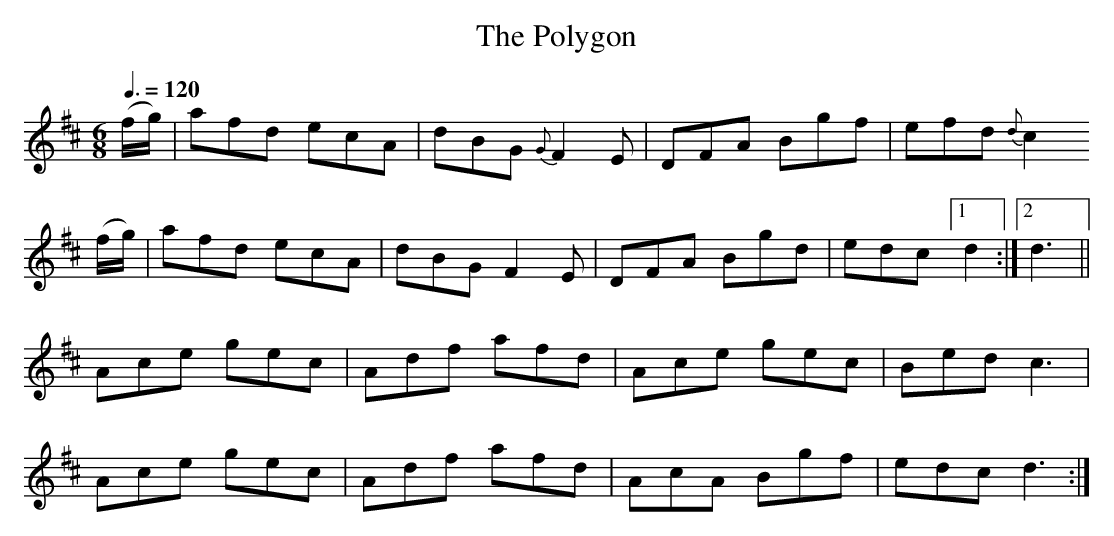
X:1
T:The Polygon
M:6/8
L:1/8
Q:3/8=120
K:D major
(f/g/)|afd ecA|dBG {G}F2E|DFA Bgf|efd {d}c2
(f/g/)|afd ecA|dBG    F2E|DFA Bgd|edc [1 d2:|\
                                      [2 d3||
       Ace gec|Adf    afd|Ace gec|Bed    c3 |
       Ace gec|Adf    afd|AcA Bgf|edc    d3:|
